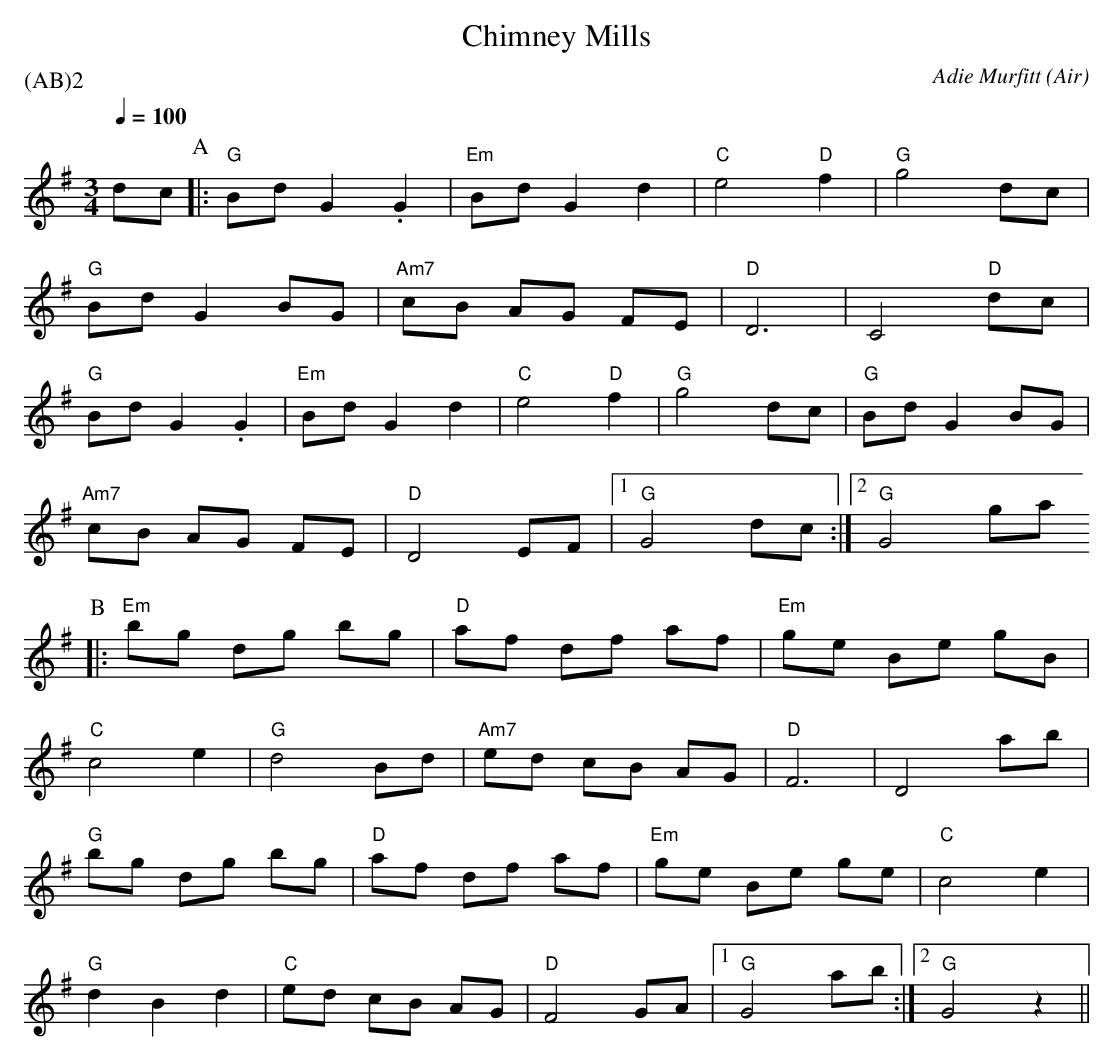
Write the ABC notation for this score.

X:1
T:Chimney Mills
C:Adie Murfitt (Air)
P:(AB)2
Q:1/4=100
M:3/4
L:1/4
K:G
d/c/ \
P:A
|: "G" B/d/ G  .G  | "Em" B/d/ G d | "C" e2 "D" f | "G" g2 d/c/ |
"G" B/d/ G B/G/  | "Am7" c/B/ A/G/  F/E/ | "D"D3 | C2 "D" d/c/ |
"G" B/d/ G  .G  | "Em" B/d/ G d | "C" e2 "D" f | "G" g2 d/c/ | "G" B/d/ G B/G/  |
"Am7" c/B/ A/G/ F/E/ | "D" D2 E/F/  |1 "G" G2 d/c/  :|2  "G" G2  g/a/
P:B
|: "Em" b/g/ d/g/ b/g/ | "D" a/f/ d/f/ a/f/ | "Em" g/e/ B/e/ g/B/  |
 "C" c2  e | "G" d2 B/d/ | "Am7" e/d/ c/B/ A/G/ |  "D"F3 | D2 a/b/ |
"G" b/g/ d/g/ b/g/ | "D" a/f/ d/f/ a/f/ | "Em" g/e/ B/e/ g/e/  | "C" c2 e |
"G" d B d | "C" e/d/ c/B/ A/G/ | "D" F2 G/A/ |1 "G" G2 a/b/ :|2 "G" G2 z ||
